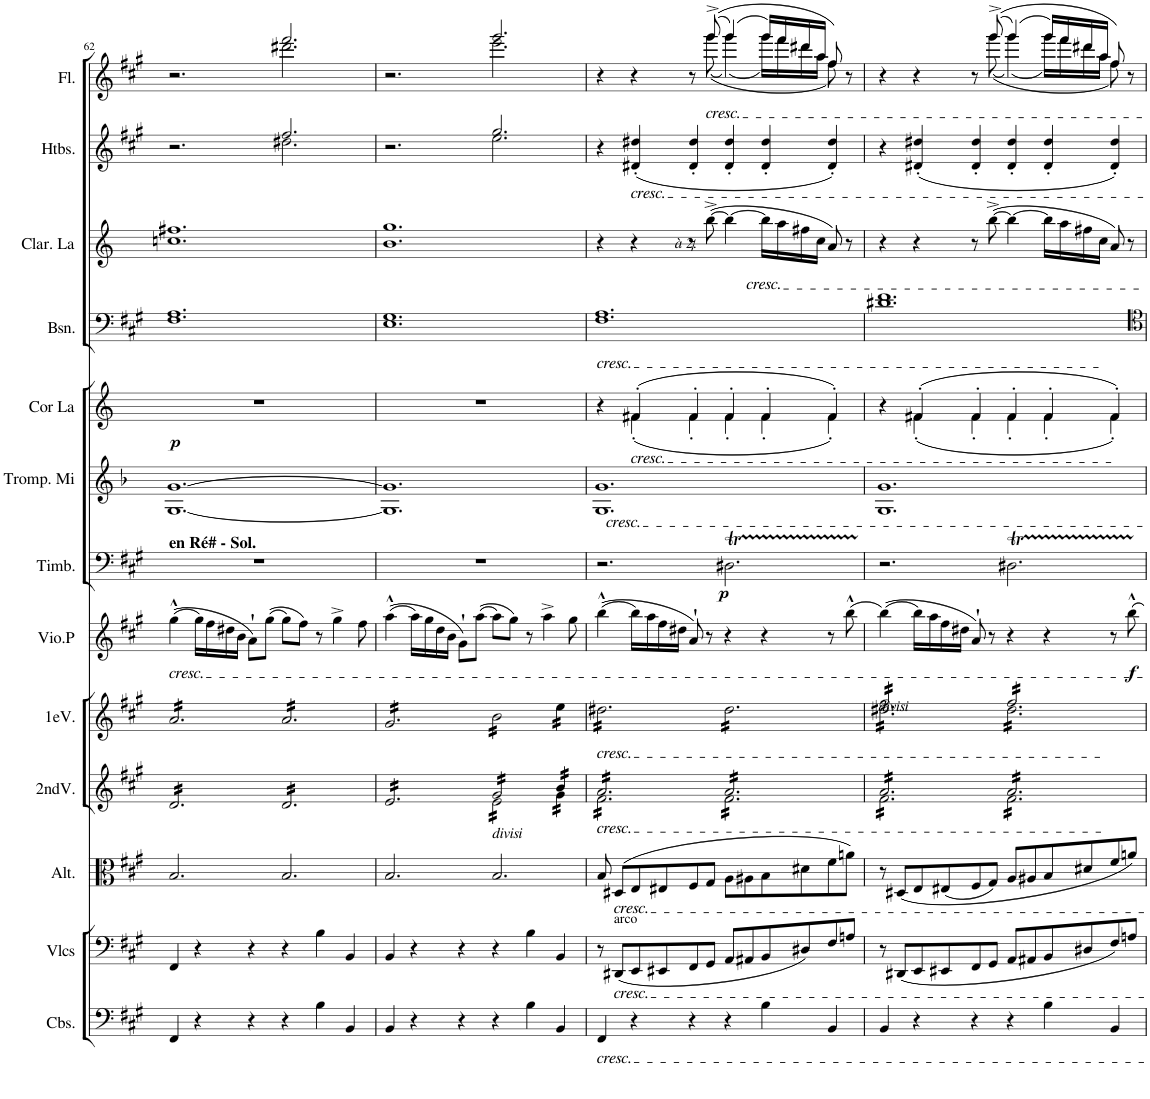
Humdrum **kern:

**kern	**kern	**kern	**kern	**kern	**kern	**dynam	**kern	**dynam	**kern	**dynam	**kern	**kern	**kern	**kern	**kern
*part13	*part12	*part11	*part10	*part9	*part8	*part8	*part7	*part7	*part6	*part6	*part5	*part4	*part3	*part2	*part1
*staff13	*staff12	*staff11	*staff10	*staff9	*staff8	*staff8	*staff7	*staff7	*staff6	*staff6	*staff5	*staff4	*staff3	*staff2	*staff1
*I"Contrebasses	*I"Violoncelles	*I"Altos	*I"2mesViolons	*I"1ers Violons	*I"Violon principal.	*	*I"Timbales	*	*I"Trompettes en Mi	*	*I"2 Cors en La	*I"2 Bassons	*I"2 Clarinettes en La	*I"2 Hautbois	*I"2 Flûtes
*I'Cbs.	*I'Vlcs	*I'Alt.	*	*I'1eV.	*I'Vio.P	*	*I'Timb.	*	*I'Tromp. Mi	*	*I'Cor La	*I'Bsn.	*I'Clar. La	*I'Htbs.	*I'Fl.
!!LO:PB:g=z
*clefF4	*clefF4	*clefC3	*clefG2	*clefG2	*clefG2	*	*clefF4	*	*clefG2	*	*clefF4	*clefF4	*clefG2	*clefG2	*clefG2
*Trd7c12	*	*	*	*	*	*	*	*	*Trd-2c-4	*	*Trd2c3	*	*Trd2c3	*	*
*k[f#c#g#]	*k[f#c#g#]	*k[f#c#g#]	*k[f#c#g#]	*k[f#c#g#]	*k[f#c#g#]	*	*k[f#c#g#]	*	*k[b-]	*	*k[]	*k[f#c#g#]	*k[]	*k[f#c#g#]	*k[f#c#g#]
*M6/4	*M6/4	*M6/4	*M6/4	*M6/4	*M6/4	*	*M6/4	*	*M6/4	*	*M6/4	*M6/4	*M6/4	*M6/4	*M6/4
=62	=62	=62	=62	=62	=62	=62	=62	=62	=62	=62	=62	=62	=62	=62	=62
*	*	*	*	*	*	*	*	*	*	*	*	*	*	*^	*^
!	!	!	!	!	!	!	!LO:TX:a:B:t=en Ré# - Sol.	!	!	!	!	!	!	!	!	!	!
!	!	!	!	!	!LO:TX:b:i:t=cresc.	!	!	!	!	!	!	!	!	!	!	!	!
!	!	!	!	!	!	!	!	!	!	!LO:DY:a	!	!	!	!	!	!	!
*	*	*	*tremolo	*	*	*	*	*	*	*	*	*	*	*	*	*	*
*	*	*	*	*tremolo	*	*	*	*	*	*	*	*	*	*	*	*	*
4FF#/	4FF#/	2.B/	16d/LL	16a/LL	((4gg#^^\	.	1.r	.	[1.G [1.g	p	1.r	1.F# 1.A	1.ccn 1.ff#X	2.r	2.ryy	2.r	2.ryy
.	.	.	16d/	16a/	.	.	.	.	.	.	.	.	.	.	.	.	.
.	.	.	16d/	16a/	.	.	.	.	.	.	.	.	.	.	.	.	.
.	.	.	16d/	16a/	.	.	.	.	.	.	.	.	.	.	.	.	.
4r	4r	.	16d/	16a/	16gg#\LL)	.	.	.	.	.	.	.	.	.	.	.	.
.	.	.	16d/	16a/	16ff#\	.	.	.	.	.	.	.	.	.	.	.	.
.	.	.	16d/	16a/	16dd#X\	.	.	.	.	.	.	.	.	.	.	.	.
.	.	.	16d/	16a/	16b\JJ	.	.	.	.	.	.	.	.	.	.	.	.
4r	4r	.	16d/	16a/	8a`\L)	.	.	.	.	.	.	.	.	.	.	.	.
.	.	.	16d/	16a/	.	.	.	.	.	.	.	.	.	.	.	.	.
.	.	.	16d/	16a/	((8gg#\J	.	.	.	.	.	.	.	.	.	.	.	.
.	.	.	16d/JJ	16a/JJ	.	.	.	.	.	.	.	.	.	.	.	.	.
4r	4r	2.B/	16d/LL	16a/LL	8gg#\L)	.	.	.	.	.	.	.	.	2.ff#/	2.dd#X\	2.fff#/	2.ddd#X\
.	.	.	16d/	16a/	.	.	.	.	.	.	.	.	.	.	.	.	.
.	.	.	16d/	16a/	8ff#\J)	.	.	.	.	.	.	.	.	.	.	.	.
.	.	.	16d/	16a/	.	.	.	.	.	.	.	.	.	.	.	.	.
4B\	4B\	.	16d/	16a/	8r	.	.	.	.	.	.	.	.	.	.	.	.
.	.	.	16d/	16a/	.	.	.	.	.	.	.	.	.	.	.	.	.
.	.	.	16d/	16a/	4gg#^\	.	.	.	.	.	.	.	.	.	.	.	.
.	.	.	16d/	16a/	.	.	.	.	.	.	.	.	.	.	.	.	.
4BB/	4BB/	.	16d/	16a/	.	.	.	.	.	.	.	.	.	.	.	.	.
.	.	.	16d/	16a/	.	.	.	.	.	.	.	.	.	.	.	.	.
.	.	.	16d/	16a/	8ff#\	.	.	.	.	.	.	.	.	.	.	.	.
.	.	.	16d/JJ	16a/JJ	.	.	.	.	.	.	.	.	.	.	.	.	.
=63	=63	=63	=63	=63	=63	=63	=63	=63	=63	=63	=63	=63	=63	=63	=63	=63	=63
*	*	*	*^	*	*	*	*	*	*	*	*	*	*	*	*	*	*
4BB/	4BB/	2.B/	16e/LL	2.ryy	16g#/LL	((4aa^^\	.	1.r	.	1.G] 1.g]	.	1.r	1.E 1.G#	1.b 1.gg	2.r	2.ryy	2.r	2.ryy
.	.	.	16e/	.	16g#/	.	.	.	.	.	.	.	.	.	.	.	.	.
.	.	.	16e/	.	16g#/	.	.	.	.	.	.	.	.	.	.	.	.	.
.	.	.	16e/	.	16g#/	.	.	.	.	.	.	.	.	.	.	.	.	.
4r	4r	.	16e/	.	16g#/	16aa\LL)	.	.	.	.	.	.	.	.	.	.	.	.
.	.	.	16e/	.	16g#/	16gg#\	.	.	.	.	.	.	.	.	.	.	.	.
.	.	.	16e/	.	16g#/	16dd\	.	.	.	.	.	.	.	.	.	.	.	.
.	.	.	16e/	.	16g#/	16b\JJ	.	.	.	.	.	.	.	.	.	.	.	.
4r	4r	.	16e/	.	16g#/	8g#`\L)	.	.	.	.	.	.	.	.	.	.	.	.
.	.	.	16e/	.	16g#/	.	.	.	.	.	.	.	.	.	.	.	.	.
.	.	.	16e/	.	16g#/	((8aa\J	.	.	.	.	.	.	.	.	.	.	.	.
.	.	.	16e/JJ	.	16g#/JJ	.	.	.	.	.	.	.	.	.	.	.	.	.
!	!	!	!LO:TX:b:i:t=divisi	!	!	!	!	!	!	!	!	!	!	!	!	!	!	!
4r	4r	2.B/	16g#/LL	16e\LL	16b\LL	8aa\L)	.	.	.	.	.	.	.	.	2.gg#/	2.ee\	2.ggg#/	2.eee\
.	.	.	16g#/	16e\	16b\	.	.	.	.	.	.	.	.	.	.	.	.	.
.	.	.	16g#/	16e\	16b\	8gg#\J)	.	.	.	.	.	.	.	.	.	.	.	.
.	.	.	16g#/	16e\	16b\	.	.	.	.	.	.	.	.	.	.	.	.	.
4B\	4B\	.	16g#/	16e\	16b\	8r	.	.	.	.	.	.	.	.	.	.	.	.
.	.	.	16g#/	16e\	16b\	.	.	.	.	.	.	.	.	.	.	.	.	.
.	.	.	16g#/	16e\	16b\	4aa^\	.	.	.	.	.	.	.	.	.	.	.	.
.	.	.	16g#/JJ	16e\JJ	16b\JJ	.	.	.	.	.	.	.	.	.	.	.	.	.
4BB/	4BB/	.	16b/LL	16g#\LL	16ee\LL	.	.	.	.	.	.	.	.	.	.	.	.	.
.	.	.	16b/	16g#\	16ee\	.	.	.	.	.	.	.	.	.	.	.	.	.
.	.	.	16b/	16g#\	16ee\	8gg#\	.	.	.	.	.	.	.	.	.	.	.	.
.	.	.	16b/JJ	16g#\JJ	16ee\JJ	.	.	.	.	.	.	.	.	.	.	.	.	.
*	*	*	*	*	*	*	*	*	*	*	*	*	*	*	*v	*v	*	*
=64	=64	=64	=64	=64	=64	=64	=64	=64	=64	=64	=64	=64	=64	=64	=64	=64	=64
*	*	*	*	*	*	*	*	*	*	*	*	*^	*	*	*	*	*
!	!	!	!	!	!	!	!	!	!	!	!	!	!	!LO:TX:b:i:t=cresc.	!	!	!	!
!	!	!	!	!	!	!	!	!	!	!LO:TX:b:i:t=cresc.	!	!	!	!	!	!	!	!
!	!	!	!	!	!LO:TX:b:i:t=cresc.	!	!	!	!	!	!	!	!	!	!	!	!	!
!	!	!	!LO:TX:b:i:t=cresc.	!	!	!	!	!	!	!	!	!	!	!	!	!	!	!
!LO:TX:b:i:t=cresc.	!	!	!	!	!	!	!	!	!	!	!	!	!	!	!	!	!	!
4FF#/	8r	8B/	16a/LL	16f#\LL	16dd#X\LL	((4bb^^\	.	2.r	.	1.G 1.g	.	4r	4ryy	1.F# 1.A	4r	4r	4r	8ryy
.	.	.	16a/	16f#\	16dd#X\	.	.	.	.	.	.	.	.	.	.	.	.	.
!	!	!LO:TX:b:i:t=cresc.	!	!	!	!	!	!	!	!	!	!	!	!	!	!	!	!
!	!LO:TX:a:t=arco	!	!	!	!	!	!	!	!	!	!	!	!	!	!	!	!	!
!	!LO:TX:b:i:t=cresc.	!	!	!	!	!	!	!	!	!	!	!	!	!	!	!	!	!
*	*	*	*	*	*	*	*	*	*	*	*	*	*	*	*	*	*v	*v
.	(8DD#X/L	(8D#X/L	16a/	16f#\	16dd#X\	.	.	.	.	.	.	.	.	.	.	.	.
.	.	.	16a/	16f#\	16dd#X\	.	.	.	.	.	.	.	.	.	.	.	.
!	!	!	!	!	!	!	!	!	!	!	!	!	!	!	!	!LO:TX:b:i:t=cresc.	!
!	!	!	!	!	!	!	!	!	!	!	!	!LO:TX:b:i:t=cresc.	!	!	!	!	!
4r	8EE/	8E/	16a/	16f#\	16dd#X\	16bb\LL)	.	.	.	.	.	(4f#X'/	(4f#'\	.	4r	(4d#X/' 4dd#X/'	4r
.	.	.	16a/	16f#\	16dd#X\	16aa\	.	.	.	.	.	.	.	.	.	.	.
.	8EE#X/	8E#X/	16a/	16f#\	16dd#X\	16ff#\	.	.	.	.	.	.	.	.	.	.	.
.	.	.	16a/	16f#\	16dd#X\	16dd#X\JJ	.	.	.	.	.	.	.	.	.	.	.
4r	8FF#/	8F#/	16a/	16f#\	16dd#X\	8a`>/)	.	.	.	.	.	4f#'/	4f#'\	.	8r	4d#/' 4dd#/'	8r
.	.	.	16a/	16f#\	16dd#X\	.	.	.	.	.	.	.	.	.	.	.	.
*	*	*	*	*	*	*	*	*	*	*	*	*	*	*	*	*	*^
!	!	!	!	!	!	!	!	!	!	!	!	!	!	!	!	!	!LO:TX:b:i:t=cresc.	!
!	!	!	!	!	!	!	!	!	!	!	!	!	!	!	!LO:TX:b:i:t=à 2.	!	!	!
.	8GG#/J	8G#/J	16a/	16f#\	16dd#X\	8r	.	.	.	.	.	.	.	.	([8bb^\	.	((8ggg#^/	((8ggg#\
.	.	.	16a/JJ	16f#\JJ	16dd#X\JJ	.	.	.	.	.	.	.	.	.	.	.	.	.
!	!	!	!	!	!	!	!	!	!LO:DY:b	!	!	!	!	!	!	!	!	!
4r	8AA/L	8A\L	16a/LL	16f#\LL	16dd#\LL	4r	.	2.D#Xt\	p	.	.	4f#'/	4f#'\	.	4bb\_	4d#/' 4dd#/'	(4ggg#/)	(4ggg#\)
.	.	.	16a/	16f#\	16dd#\	.	.	.	.	.	.	.	.	.	.	.	.	.
.	8AA#X/	8A#X\	16a/	16f#\	16dd#\	.	.	.	.	.	.	.	.	.	.	.	.	.
.	.	.	16a/	16f#\	16dd#\	.	.	.	.	.	.	.	.	.	.	.	.	.
!	!	!	!	!	!	!	!	!	!	!	!	!	!	!	!LO:TX:b:i:t=cresc.	!	!	!
4B\	8BB/	8B\	16a/	16f#\	16dd#\	4r	.	.	.	.	.	4f#'/	4f#'\	.	16bb\LL]	4d#/' 4dd#/'	16ggg#/LL)	16ggg#\LL)
.	.	.	16a/	16f#\	16dd#\	.	.	.	.	.	.	.	.	.	16aa\	.	16fff#/	16fff#\
.	8D#X/)	8d#X\	16a/	16f#\	16dd#\	.	.	.	.	.	.	.	.	.	16ff#X\	.	16ddd#X/	16ddd#\
.	.	.	16a/	16f#\	16dd#\	.	.	.	.	.	.	.	.	.	16cc\JJ	.	16aa/JJ	16aa\JJ
4BB/	8F#/	8f#\	16a/	16f#\	16dd#\	8r	.	.	.	.	.	4f#'/)	4f#'\)	.	8a/)	4d#/' 4dd#/')	8ff#/)	8ff#\)
.	.	.	16a/	16f#\	16dd#\	.	.	.	.	.	.	.	.	.	.	.	.	.
.	8An/J	8an\J)	16a/	16f#\	16dd#\	(8bb^^\	.	.	.	.	.	.	.	.	8r	.	8r	8ryy
.	.	.	16a/JJ	16f#\JJ	16dd#\JJ	.	.	.	.	.	.	.	.	.	.	.	.	.
=65	=65	=65	=65	=65	=65	=65	=65	=65	=65	=65	=65	=65	=65	=65	=65	=65	=65	=65
*	*	*	*	*	*^	*	*	*	*	*	*	*	*	*	*	*	*	*
!	!	!	!	!	!LO:TX:b:i:t=divisi	!	!	!	!	!	!	!	!	!	!	!	!	!	!
4BB/	8r	8r	16a/LL	16f#\LL	16dd#X\LL	16ff#/LL	((4bb\)	.	2.r	.	1.G 1.g	.	4r	4ryy	1.d#X 1.f#	4r	4r	4r	8ryy
.	.	.	16a/	16f#\	16dd#X\	16ff#/	.	.	.	.	.	.	.	.	.	.	.	.	.
*	*	*	*	*	*	*	*	*	*	*	*	*	*	*	*	*	*	*v	*v
.	(8DD#X/L	(8D#X/L	16a/	16f#\	16dd#X\	16ff#/	.	.	.	.	.	.	.	.	.	.	.	.
.	.	.	16a/	16f#\	16dd#X\	16ff#/	.	.	.	.	.	.	.	.	.	.	.	.
4r	8EE/	8E/	16a/	16f#\	16dd#X\	16ff#/	16bb\LL)	.	.	.	.	.	(4f#X'/	(4f#'\	.	4r	(4d#X/' 4dd#X/'	4r
.	.	.	16a/	16f#\	16dd#X\	16ff#/	16aa\	.	.	.	.	.	.	.	.	.	.	.
.	8EE#X/	(8E#X/	16a/	16f#\	16dd#X\	16ff#/	16ff#\	.	.	.	.	.	.	.	.	.	.	.
.	.	.	16a/	16f#\	16dd#X\	16ff#/	16dd#X\JJ	.	.	.	.	.	.	.	.	.	.	.
4r	8FF#/	8F#/	16a/	16f#\	16dd#X\	16ff#/	8a`>/)	.	.	.	.	.	4f#'/	4f#'\	.	8r	4d#/' 4dd#/'	8r
.	.	.	16a/	16f#\	16dd#X\	16ff#/	.	.	.	.	.	.	.	.	.	.	.	.
*	*	*	*	*	*	*	*	*	*	*	*	*	*	*	*	*	*	*^
.	8GG#/J	8G#/J)	16a/	16f#\	16dd#X\	16ff#/	8r	.	.	.	.	.	.	.	.	([8bb^\	.	((8ggg#^/	((8ggg#\
.	.	.	16a/JJ	16f#\JJ	16dd#X\JJ	16ff#/JJ	.	.	.	.	.	.	.	.	.	.	.	.	.
4r	8AA/L	8A/L	16a/LL	16f#\LL	16dd#\LL	16ff#/LL	4r	.	2.D#Xt\	.	.	.	4f#'/	4f#'\	.	4bb\_	4d#/' 4dd#/'	(4ggg#/)	(4ggg#\)
.	.	.	16a/	16f#\	16dd#\	16ff#/	.	.	.	.	.	.	.	.	.	.	.	.	.
.	8AA#X/	8A#X/	16a/	16f#\	16dd#\	16ff#/	.	.	.	.	.	.	.	.	.	.	.	.	.
.	.	.	16a/	16f#\	16dd#\	16ff#/	.	.	.	.	.	.	.	.	.	.	.	.	.
4B\	8BB/	8B/	16a/	16f#\	16dd#\	16ff#/	4r	.	.	.	.	.	4f#'/	4f#'\	.	16bb\LL]	4d#/' 4dd#/'	16ggg#/LL)	16ggg#\LL)
.	.	.	16a/	16f#\	16dd#\	16ff#/	.	.	.	.	.	.	.	.	.	16aa\	.	16fff#/	16fff#\
.	8D#X/	8d#X/	16a/	16f#\	16dd#\	16ff#/	.	.	.	.	.	.	.	.	.	16ff#X\	.	16ddd#X/	16ddd#\
.	.	.	16a/	16f#\	16dd#\	16ff#/	.	.	.	.	.	.	.	.	.	16cc\JJ	.	16aa/JJ	16aa\JJ
4BB/	8F#/)	8f#/	16a/	16f#\	16dd#\	16ff#/	8r	.	.	.	.	.	4f#'/)	4f#'\)	.	8a/)	4d#/' 4dd#/')	8ff#/)	8ff#\)
.	.	.	16a/	16f#\	16dd#\	16ff#/	.	.	.	.	.	.	.	.	.	.	.	.	.
!	!	!	!	!	!	!	!	!LO:DY:b	!	!	!	!	!	!	!	!	!	!	!
.	8An/J	8an/J)	16a/	16f#\	16dd#\	16ff#/	8bb^^\	f	.	.	.	.	.	.	.	8r	.	8r	8ryy
.	.	.	16a/JJ	16f#\JJ	16dd#\JJ	16ff#/JJ	.	.	.	.	.	.	.	.	.	.	.	.	.
*	*	*	*	*	*Xtremolo	*	*	*	*	*	*	*	*	*	*	*	*	*	*
*	*	*	*Xtremolo	*	*	*	*	*	*	*	*	*	*	*	*	*	*	*	*
*	*	*	*v	*v	*	*	*	*	*	*	*	*	*v	*v	*	*	*	*v	*v
*	*	*	*	*v	*v	*	*	*	*	*	*	*	*	*	*	*
=	=	=	=	=	=	=	=	=	=	=	=	=	=	=	=
*-	*-	*-	*-	*-	*-	*-	*-	*-	*-	*-	*-	*-	*-	*-	*-
